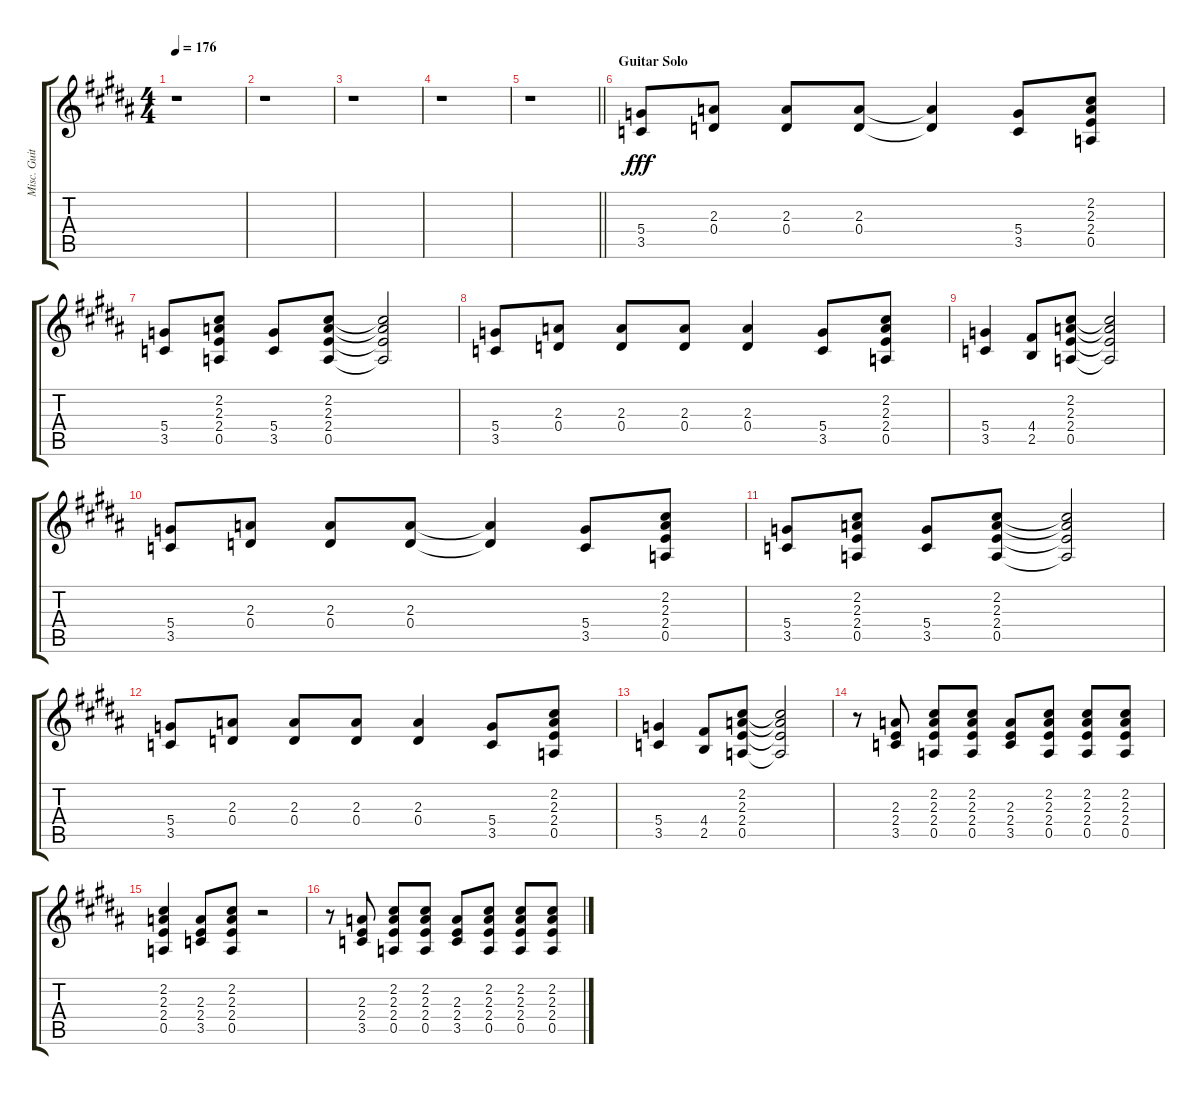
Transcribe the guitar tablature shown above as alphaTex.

\track ("Misc. Guitar" "Misc. Guit") {instrument distortionguitar}
\staff {score tabs}
\tuning (E4 B3 G3 D3 A2 E2) {hide}
\ts (4 4)
\tempo 176
\clef g2
\ks b
r.1{dy fff} |
\ks g#minor
r.1 |
\ks b
r.1 |
\ks g#minor
r.1 |
\barLineRight lightlight
\ks b
r.1 |
\section ("" "Guitar Solo")
\ks g#minor
(5.4 3.5).8 (2.3 0.4).8 (2.3 0.4).8 (2.3 0.4).8 (2.3{t} 0.4{t}).4 (5.4 3.5).8 (2.2 2.3 2.4 0.5).8 |
(5.4 3.5).8 (2.2 2.3 2.4 0.5).8 (5.4 3.5).8 (2.2 2.3 2.4 0.5).8 (2.2{t} 2.3{t} 2.4{t} 0.5{t}).2 |
\ks b
(5.4 3.5).8 (2.3 0.4).8 (2.3 0.4).8 (2.3 0.4).8 (2.3 0.4).4 (5.4 3.5).8 (2.2 2.3 2.4 0.5).8 |
\ks g#minor
(5.4 3.5).4 (4.4 2.5).8 (2.2 2.3 2.4 0.5).8 (2.2{t} 2.3{t} 2.4{t} 0.5{t}).2 |
\ks b
(5.4 3.5).8 (2.3 0.4).8 (2.3 0.4).8 (2.3 0.4).8 (2.3{t} 0.4{t}).4 (5.4 3.5).8 (2.2 2.3 2.4 0.5).8 |
\ks g#minor
(5.4 3.5).8 (2.2 2.3 2.4 0.5).8 (5.4 3.5).8 (2.2 2.3 2.4 0.5).8 (2.2{t} 2.3{t} 2.4{t} 0.5{t}).2 |
(5.4 3.5).8 (2.3 0.4).8 (2.3 0.4).8 (2.3 0.4).8 (2.3 0.4).4 (5.4 3.5).8 (2.2 2.3 2.4 0.5).8 |
\ks b
(5.4 3.5).4 (4.4 2.5).8 (2.2 2.3 2.4 0.5).8 (2.2{t} 2.3{t} 2.4{t} 0.5{t}).2 |
\ks g#minor
r.8 (2.3 2.4 3.5).8 (2.2 2.3 2.4 0.5).8 (2.2 2.3 2.4 0.5).8 (2.3 2.4 3.5).8 (2.2 2.3 2.4 0.5).8 (2.2 2.3 2.4 0.5).8 (2.2 2.3 2.4 0.5).8 |
(2.2 2.3 2.4 0.5).4 (2.3 2.4 3.5).8 (2.2 2.3 2.4 0.5).8 r.2 |
\ks b
r.8 (2.3 2.4 3.5).8 (2.2 2.3 2.4 0.5).8 (2.2 2.3 2.4 0.5).8 (2.3 2.4 3.5).8 (2.2 2.3 2.4 0.5).8 (2.2 2.3 2.4 0.5).8 (2.2 2.3 2.4 0.5).8
